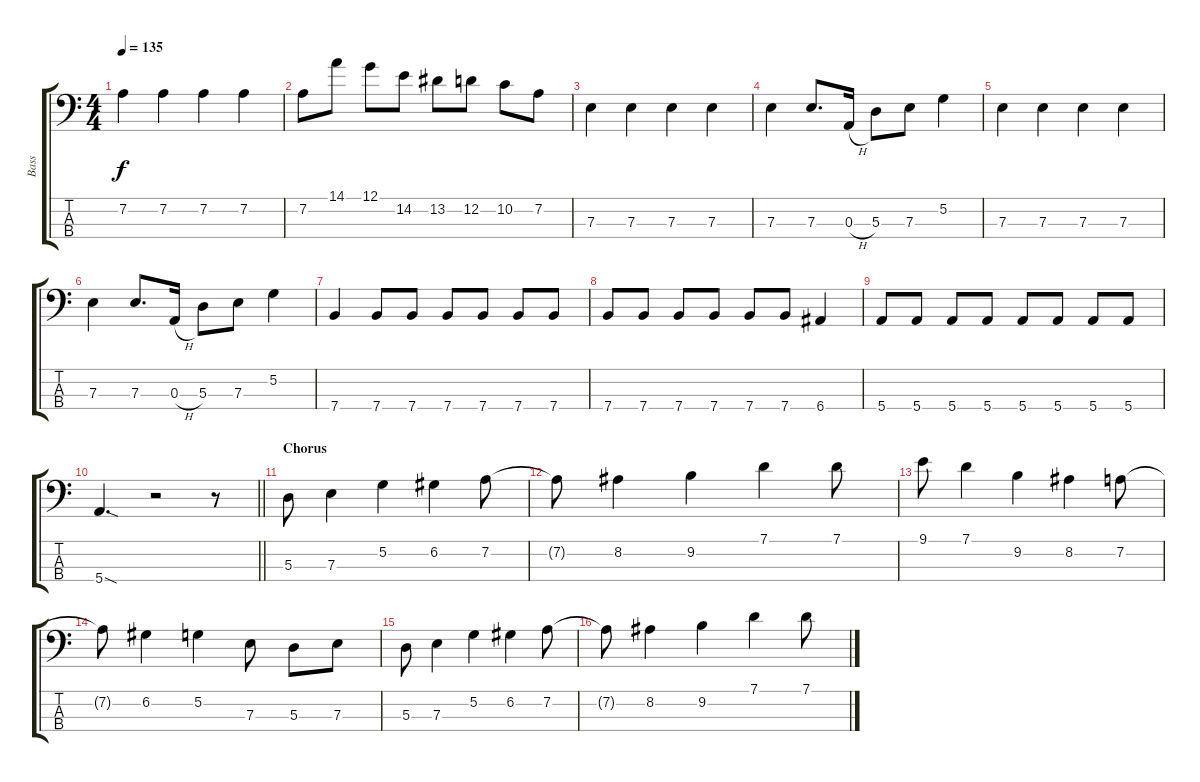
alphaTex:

\track ("Bass" "Bass") {instrument electricbasspick}
\staff {score tabs}
\tuning (G2 D2 A1 E1) {hide}
\ts (4 4)
\tempo 135
\clef f4
\ks c
7.2.4{dy f} 7.2.4 7.2.4 7.2.4 |
7.2.8 14.1.8 12.1.8 14.2.8 13.2.8 12.2.8 10.2.8 7.2.8 |
7.3.4 7.3.4 7.3.4 7.3.4 |
7.3.4 7.3.8{d} 0.3{h}.16 5.3.8 7.3.8 5.2.4 |
7.3.4 7.3.4 7.3.4 7.3.4 |
7.3.4 7.3.8{d} 0.3{h}.16 5.3.8 7.3.8 5.2.4 |
7.4.4 7.4.8 7.4.8 7.4.8 7.4.8 7.4.8 7.4.8 |
7.4.8 7.4.8 7.4.8 7.4.8 7.4.8 7.4.8 6.4.4 |
5.4.8 5.4.8 5.4.8 5.4.8 5.4.8 5.4.8 5.4.8 5.4.8 |
\barLineRight lightlight
5.4{sod}.4{d} r.2 r.8 |
\section ("" "Chorus")
5.3.8 7.3.4 5.2.4 6.2.4 7.2.8 |
7.2{t}.8 8.2.4 9.2.4 7.1.4 7.1.8 |
9.1.8 7.1.4 9.2.4 8.2.4 7.2.8 |
7.2{t}.8 6.2.4 5.2.4 7.3.8 5.3.8 7.3.8 |
5.3.8 7.3.4 5.2.4 6.2.4 7.2.8 |
7.2{t}.8 8.2.4 9.2.4 7.1.4 7.1.8
